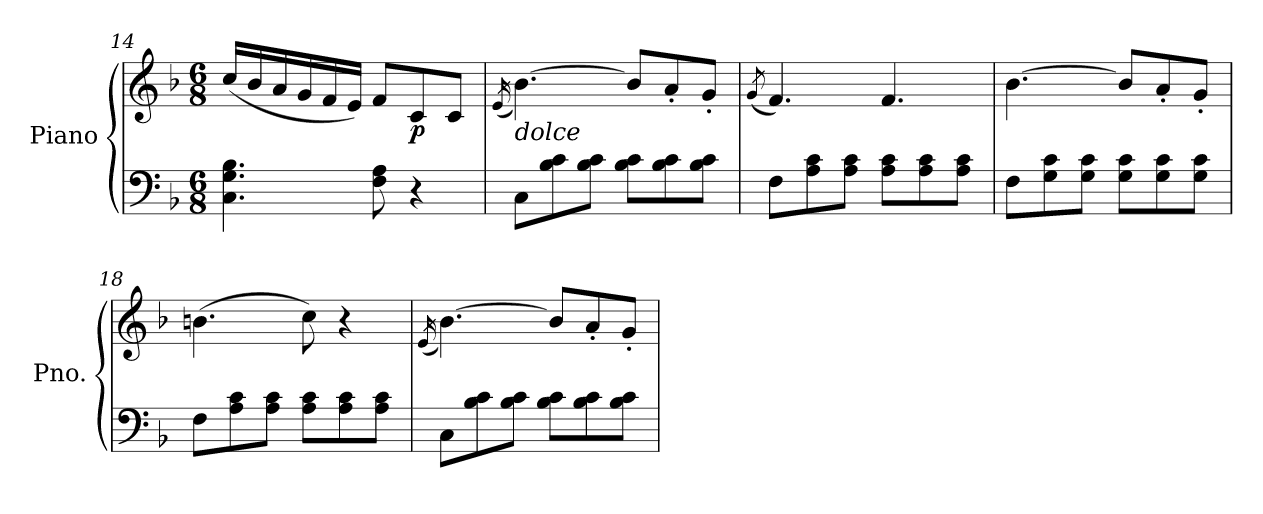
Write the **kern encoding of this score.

**kern	**kern	**dynam
*part1	*part1	*part1
*staff2	*staff1	*staff1/2
*I"Piano	*	*
*I'Pno.	*	*
*clefF4	*clefG2	*
*k[b-]	*k[b-]	*
*M6/8	*M6/8	*
=14	=14	=14
4.C\ 4.G\ 4.B-\	(<16cc/LL	.
.	16b-/	.
.	16a/	.
.	16g/	.
.	16f/	.
.	16e/JJ)	.
8F\ 8A\	8f/L	.
!	!	!LO:DY:b
4r	8c/	p
.	8c/J	.
=15	=15	=15
.	(<16qe!/	.
!	!LO:TX:b:i:t=dolce	!
8C\L	[4.b-\)	.
8B-\ 8c\	.	.
8B-\ 8c\J	.	.
8B-\ 8c\L	8b-/L]	.
8B-\ 8c\	8a'/	.
8B-\ 8c\J	8g'/J	.
=16	=16	=16
.	(<8qg!/	.
8F\L	4.f/)	.
8A\ 8c\	.	.
8A\ 8c\J	.	.
8A\ 8c\L	4.f/	.
8A\ 8c\	.	.
8A\ 8c\J	.	.
!!LO:LB:g=z
=17	=17	=17
8F\L	[4.b-\	.
8G\ 8c\	.	.
8G\ 8c\J	.	.
8G\ 8c\L	8b-/L]	.
8G\ 8c\	8a'/	.
8G\ 8c\J	8g'/J	.
=18	=18	=18
8F\L	(>4.bn\	.
8A\ 8c\	.	.
8A\ 8c\J	.	.
8A\ 8c\L	8cc\)	.
8A\ 8c\	4r	.
8A\ 8c\J	.	.
=19	=19	=19
.	(<16qe!/	.
8C\L	[4.b-\)	.
8B-\ 8c\	.	.
8B-\ 8c\J	.	.
8B-\ 8c\L	8b-/L]	.
8B-\ 8c\	8a'/	.
8B-\ 8c\J	8g'/J	.
=	=	=
*-	*-	*-
